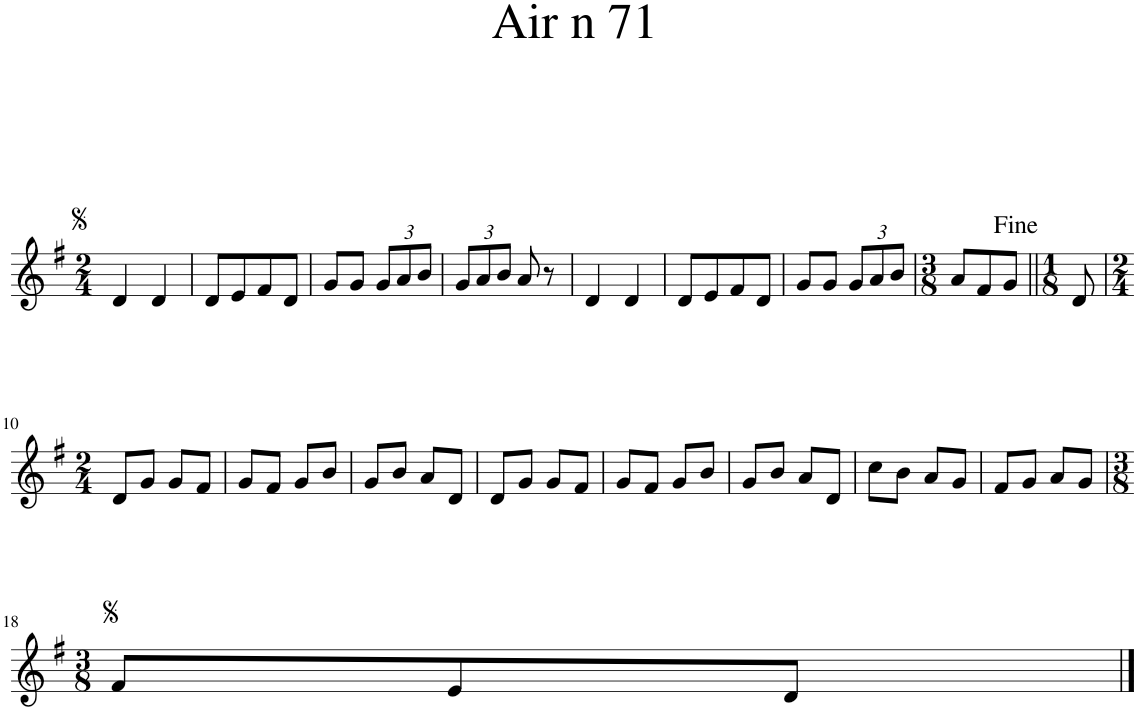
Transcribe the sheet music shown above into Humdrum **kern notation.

**kern
*part1
*staff1
*I"Piano
*I'Pno.
*clefG2
*k[f#]
*M2/4
=1
4d/
4d/
=2
8d/L
8e/
8f#/
8d/J
=3
8g/L
8g/J
*Xbrackettup
12g/L
12a/
12b/J
=4
12g/L
12a/
12b/J
8a/
8r
=5
4d/
4d/
=6
8d/L
8e/
8f#/
8d/J
=7
8g/L
8g/J
12g/L
12a/
12b/J
=8
*M3/8
8a/L
8f#/
8g/J
=9||
*M1/8
8d/
!!LO:LB:g=z
=10
*M2/4
8d/L
8g/J
8g/L
8f#/J
=11
8g/L
8f#/J
8g/L
8b/J
=12
8g/L
8b/J
8a/L
8d/J
=13
8d/L
8g/J
8g/L
8f#/J
=14
8g/L
8f#/J
8g/L
8b/J
=15
8g/L
8b/J
8a/L
8d/J
=16
8cc\L
8b\J
8a/L
8g/J
=17
8f#/L
8g/J
8a/L
8g/J
!!LO:LB:g=z
=18
*M3/8
8f#/L
8e/
8d/J
==
*-
